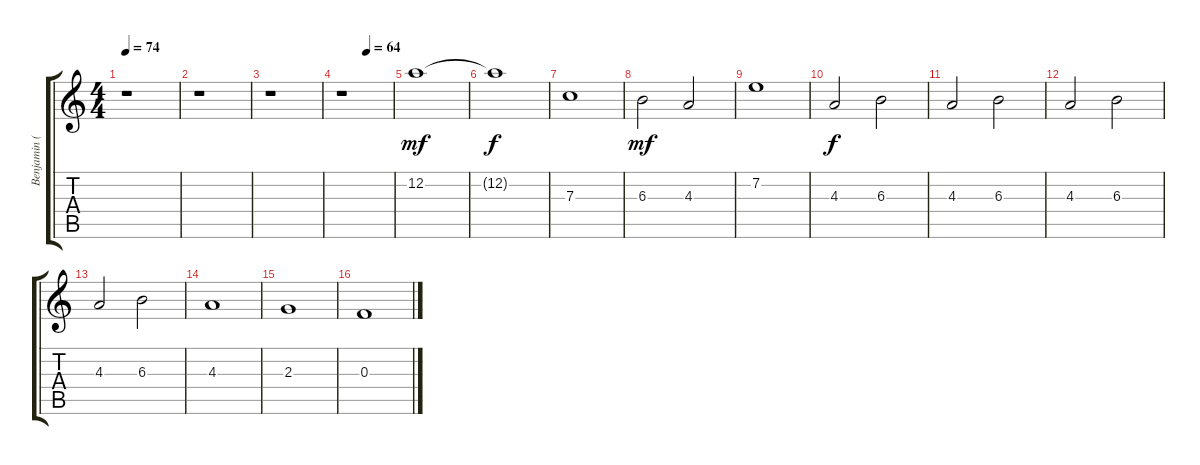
\track ("Benjamin (KeybHigh)" "Benjamin (") {instrument churchorgan}
\staff {score tabs}
\tuning (D5 A4 F4 C4 G3 D3) {hide}
\ts (4 4)
\tempo 74
\clef g2
\ks c
r.1{dy f} |
r.1 |
r.1 |
\tempo (64 0.5)
r.1 |
12.2.1{dy mf balance 6} |
12.2{t}.1{dy f} |
7.3.1 |
6.3.2{dy mf} 4.3.2 |
7.2.1 |
4.3.2{dy f} 6.3.2 |
4.3.2 6.3.2 |
4.3.2 6.3.2 |
4.3.2 6.3.2 |
4.3.1 |
2.3.1 |
0.3.1
